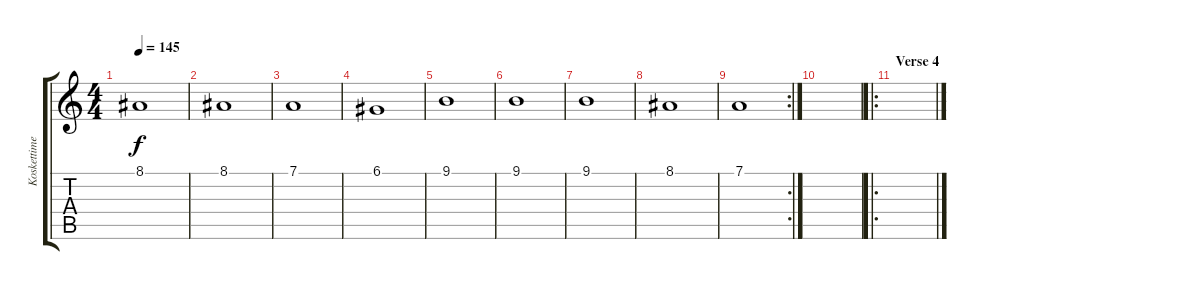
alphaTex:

\track ("Koskettimet 4" "Koskettime") {instrument tubularbells}
\staff {score tabs}
\tuning (D4 A3 F3 C3 G2 D2) {hide}
\ts (4 4)
\tempo 145
\clef g2
\ks c
8.1.1{dy f} |
8.1.1 |
7.1.1 |
6.1.1 |
9.1.1 |
9.1.1 |
9.1.1 |
8.1.1 |
\rc 2
7.1.1 |
|
\ro
\section ("" "Verse 4")
